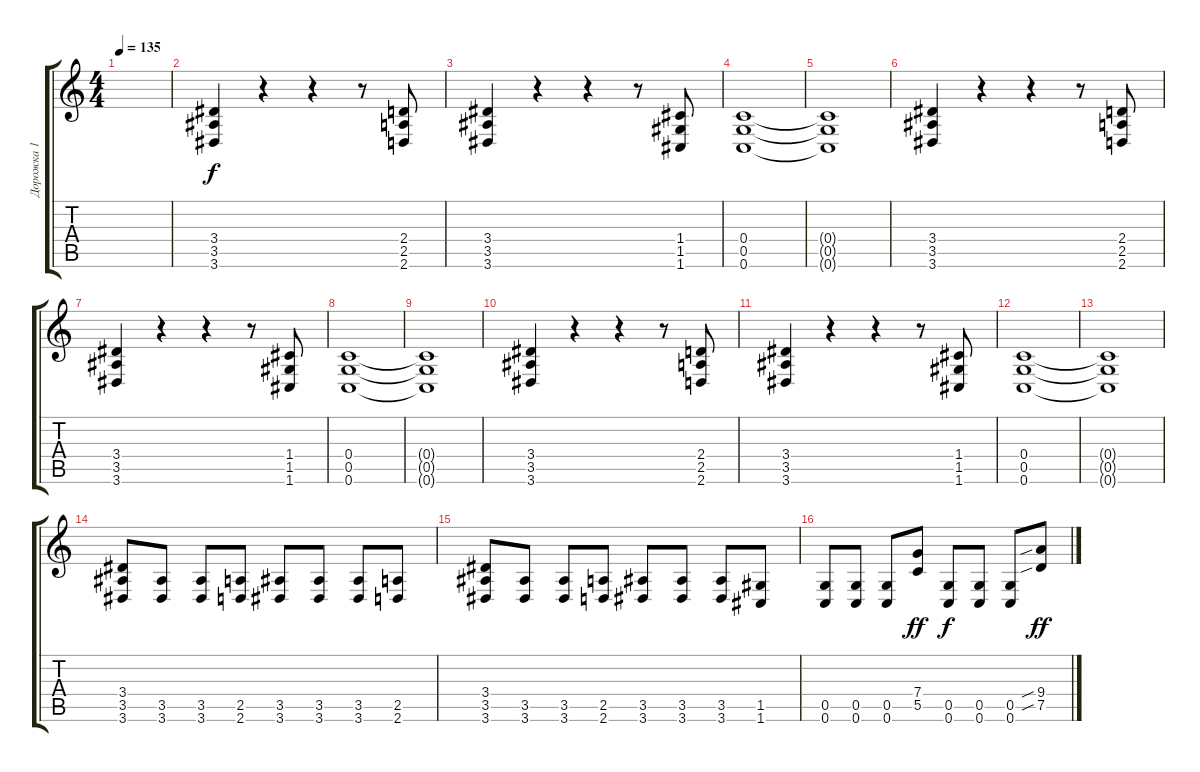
\track ("Дорожка 1" "Дорожка 1") {instrument distortionguitar}
\staff {score tabs}
\tuning (D4 A3 F3 C3 G2 C2) {hide}
\ts (4 4)
\tempo 135
\clef g2
\ks c
|
(3.4 3.5 3.6).4 r.4 r.4 r.8 (2.4 2.5 2.6).8 |
(3.4 3.5 3.6).4 r.4 r.4 r.8 (1.4 1.5 1.6).8 |
(0.4 0.5 0.6).1 |
(0.4{t} 0.5{t} 0.6{t}).1 |
(3.4 3.5 3.6).4 r.4 r.4 r.8 (2.4 2.5 2.6).8 |
(3.4 3.5 3.6).4 r.4 r.4 r.8 (1.4 1.5 1.6).8 |
(0.4 0.5 0.6).1 |
(0.4{t} 0.5{t} 0.6{t}).1 |
(3.4 3.5 3.6).4 r.4 r.4 r.8 (2.4 2.5 2.6).8 |
(3.4 3.5 3.6).4 r.4 r.4 r.8 (1.4 1.5 1.6).8 |
(0.4 0.5 0.6).1 |
(0.4{t} 0.5{t} 0.6{t}).1 |
(3.4 3.5 3.6).8 (3.5 3.6).8 (3.5 3.6).8 (2.5 2.6).8 (3.5 3.6).8 (3.5 3.6).8 (3.5 3.6).8 (2.5 2.6).8 |
(3.4 3.5 3.6).8 (3.5 3.6).8 (3.5 3.6).8 (2.5 2.6).8 (3.5 3.6).8 (3.5 3.6).8 (3.5 3.6).8 (1.5 1.6).8 |
(0.5 0.6).8 (0.5 0.6).8 (0.5 0.6).8 (7.4 5.5).8{dy ff} (0.5 0.6).8{dy f} (0.5 0.6).8 (0.5 0.6).8 (9.4{sib} 7.5{sib}).8{dy ff}
